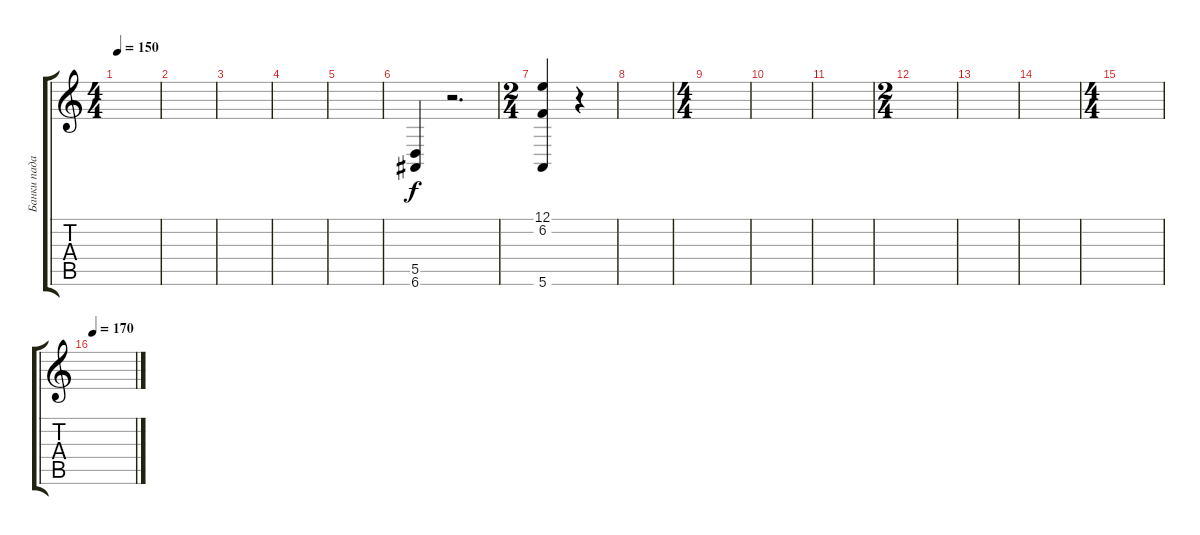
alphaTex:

\track ("Банки падают с колен" "Банки пада") {instrument gunshot}
\staff {score tabs}
\tuning (E4 B3 G3 D3 A2 E2) {hide}
\ts (4 4)
\tempo 150
\clef g2
\ks aminor
|
|
|
|
|
(5.5 6.6).4 r.2{d} |
\ts (2 4)
(12.1 6.2 5.6).4{dy f} r.4 |
|
\ts (4 4)
|
|
|
\ts (2 4)
|
|
|
\ts (4 4)
|
\tempo 170
